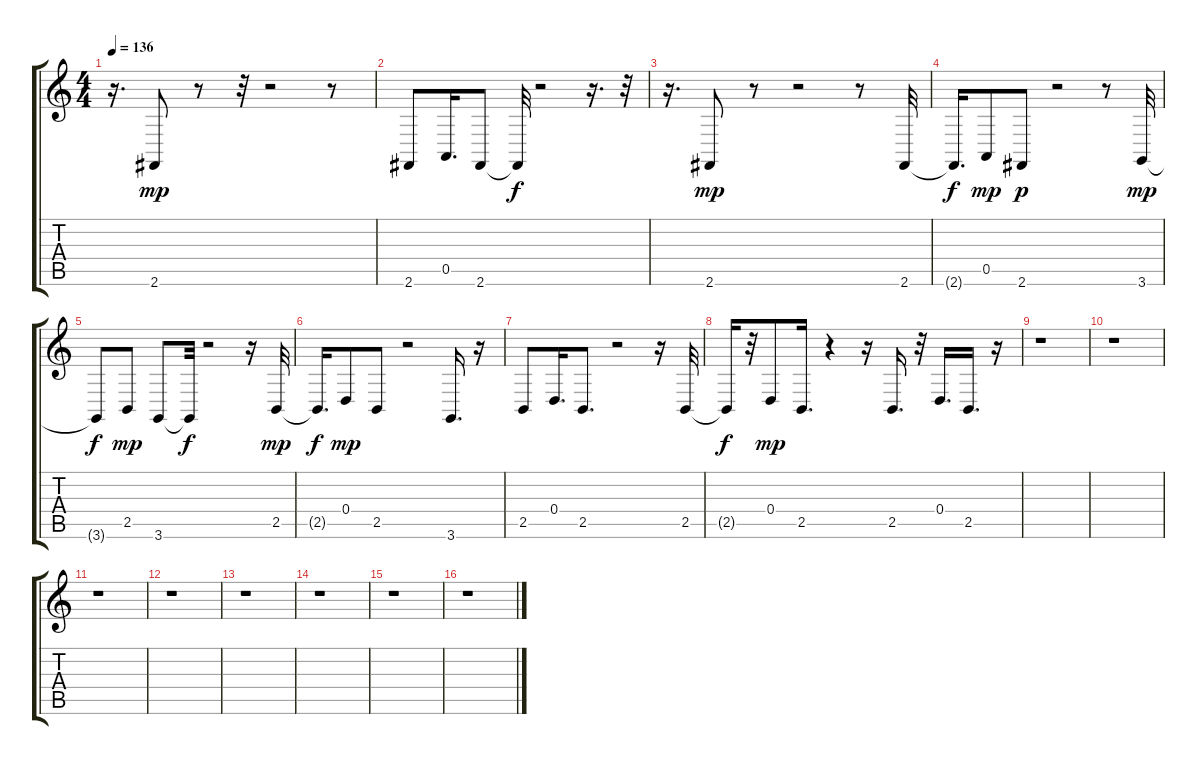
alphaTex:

\track "" {instrument pad3polysynth}
\staff {score tabs}
\tuning (E4 B3 G3 D3 A2 E2) {hide}
\ts (4 4)
\tempo 136
\clef g2
\ks c
r.16{d dy f} 2.6.8{dy mp} r.8 r.32 r.2 r.8 |
2.6.8 0.5.16{d} 2.6.8 2.6{t}.32{dy f} r.2 r.16{d} r.32 |
r.16{d} 2.6.8{dy mp} r.8 r.2 r.8 2.6.32 |
2.6{t}.16{d dy f} 0.5.8{dy mp} 2.6.8{dy p} r.2 r.8 3.6.32{dy mp} |
3.6{t}.8{dy f} 2.5.8{dy mp} 3.6.8 3.6{t}.32{dy f} r.2 r.16 2.5.32{dy mp} |
2.5{t}.16{d dy f} 0.4.8{dy mp} 2.5.8 r.2 3.6.16{d} r.16 |
2.5.8 0.4.16{d} 2.5.8{d} r.2 r.16 2.5.32 |
2.5{t}.16{dy f} r.32 0.4.8{dy mp} 2.5.16{d} r.4 r.16 2.5.16{d} r.32 0.4.16{d} 2.5.16{d} r.16 |
r.1 |
r.1 |
r.1 |
r.1 |
r.1 |
r.1 |
r.1 |
r.1
